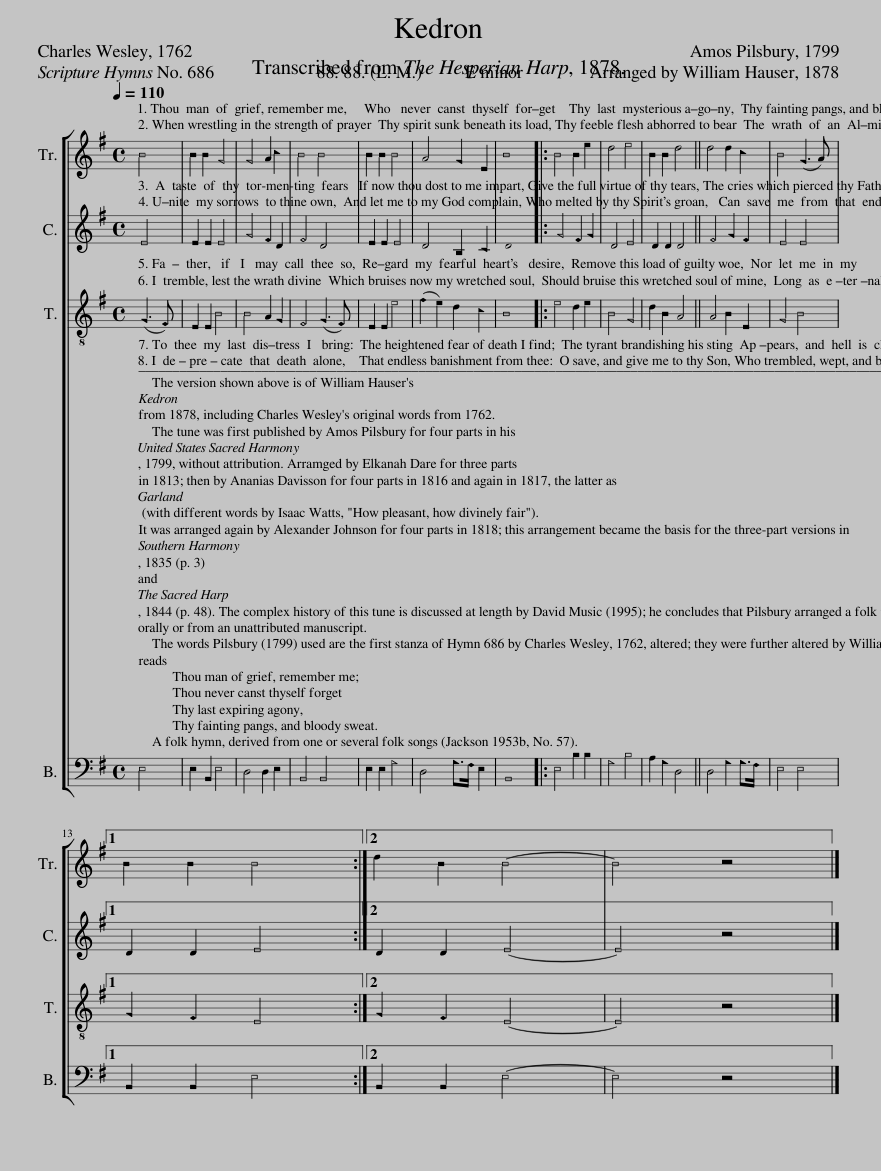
X:1
%%score [ 1 2 3 4 ]
L:1/8
Q:1/4=110
M:4/4
I:linebreak $
K:G
V:1 treble
V:2 treble
V:3 treble-8
V:4 bass
V:1
 B4 | B2 B2 G4 | G4 A2 c2 | B4 B4 | B2 B2 B4 | %5
 A4 G2 E2 | B8 |: B4 B2 e2 | d4 e4 | B2 B2 d4 || %10
 d4 d2 c2 | B4 (G3 A) |1$ B2 B2 B4 :|2 d2 B2 B4- | B4 z4 |] %15
V:2
 E4 | E2 E2 E4 | G4 F2 D2 | F4 D4 | E2 E2 E4 | %5
 D4 B,2 C2 | D8 |: G4 F2 G2 | D4 E4 | D2 D2 D4 || %10
 F4 G2 F2 | E4 E4 |1$ D2 D2 E4 :|2 D2 D2 E4- | E4 z4 |] %15
V:3
 (G3 F) | E2 E2 B4 | B4 A2 G2 | F4 (G3 F) | E2 E2 e4 | %5
 (f2 e2) d2 c2 | B8 |: e4 d2 e2 | B4 G4 | d2 B2 A4 || %10
 A4 B2 E2 | G4 B4 |1$ G2 F2 E4 :|2 G2 F2 E4- | E4 z4 |] %15
V:4
 E,4 | E,2 B,,2 E,4 | D,4 D,2 E,2 | B,,4 B,,4 | E,2 E,2 G,4 | %5
 D,4 G,>F, E,2 | B,,8 |: E,4 B,2 B,2 | G,4 B,4 | A,2 G,2 D,4 || %10
 D,4 G,2 G,>F, | E,4 E,4 |1$ B,,2 B,,2 E,4 :|2 B,,2 B,,2 E,4- | E,4 z4 |] %15
